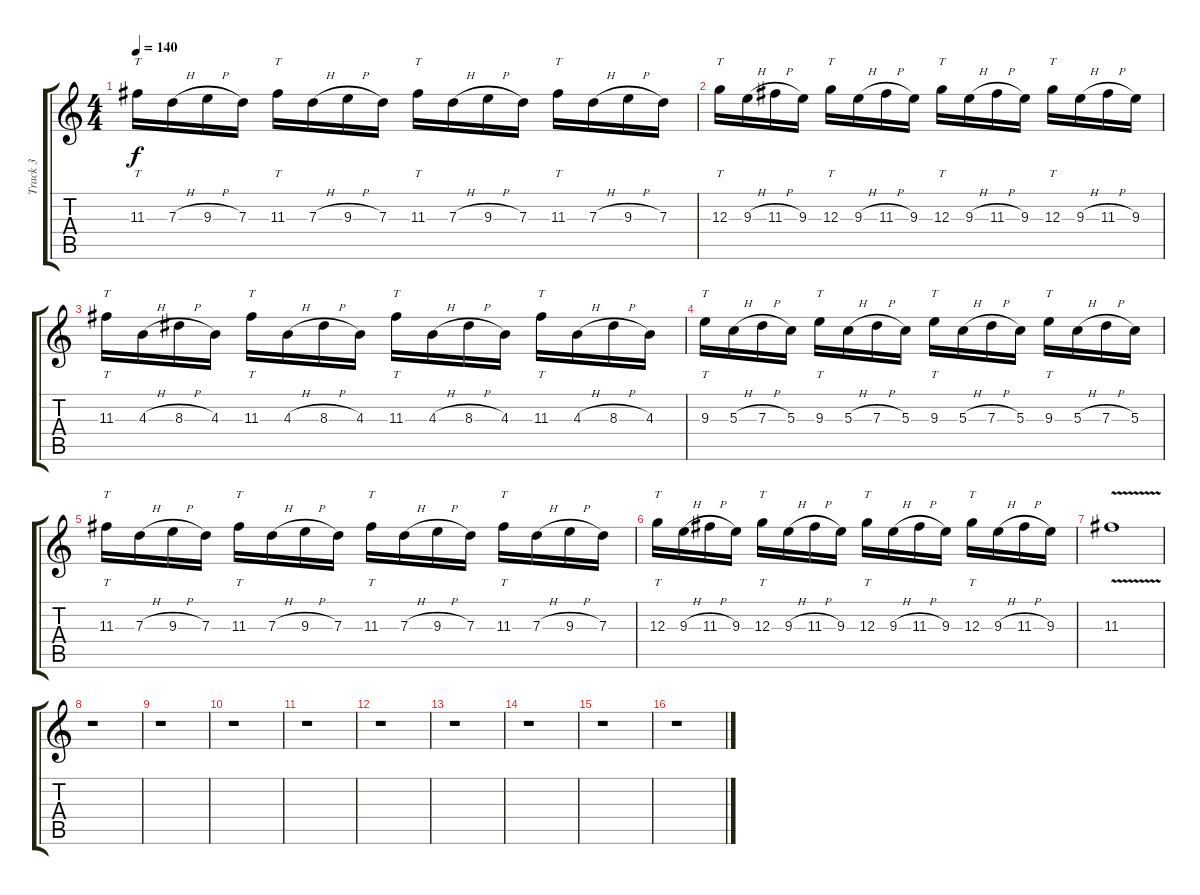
\track ("Track 3" "Track 3") {instrument distortionguitar}
\staff {score tabs}
\tuning (E4 B3 G3 D3 A2 E2) {hide}
\ts (4 4)
\tempo 140
\clef g2
\ks c
11.3.16{tt dy f} 7.3{h}.16 9.3{h}.16 7.3.16 11.3.16{tt} 7.3{h}.16 9.3{h}.16 7.3.16 11.3.16{tt} 7.3{h}.16 9.3{h}.16 7.3.16 11.3.16{tt} 7.3{h}.16 9.3{h}.16 7.3.16 |
12.3.16{tt} 9.3{h}.16 11.3{h}.16 9.3.16 12.3.16{tt} 9.3{h}.16 11.3{h}.16 9.3.16 12.3.16{tt} 9.3{h}.16 11.3{h}.16 9.3.16 12.3.16{tt} 9.3{h}.16 11.3{h}.16 9.3.16 |
11.3.16{tt} 4.3{h}.16 8.3{h}.16 4.3.16 11.3.16{tt} 4.3{h}.16 8.3{h}.16 4.3.16 11.3.16{tt} 4.3{h}.16 8.3{h}.16 4.3.16 11.3.16{tt} 4.3{h}.16 8.3{h}.16 4.3.16 |
9.3.16{tt} 5.3{h}.16 7.3{h}.16 5.3.16 9.3.16{tt} 5.3{h}.16 7.3{h}.16 5.3.16 9.3.16{tt} 5.3{h}.16 7.3{h}.16 5.3.16 9.3.16{tt} 5.3{h}.16 7.3{h}.16 5.3.16 |
11.3.16{tt} 7.3{h}.16 9.3{h}.16 7.3.16 11.3.16{tt} 7.3{h}.16 9.3{h}.16 7.3.16 11.3.16{tt} 7.3{h}.16 9.3{h}.16 7.3.16 11.3.16{tt} 7.3{h}.16 9.3{h}.16 7.3.16 |
12.3.16{tt} 9.3{h}.16 11.3{h}.16 9.3.16 12.3.16{tt} 9.3{h}.16 11.3{h}.16 9.3.16 12.3.16{tt} 9.3{h}.16 11.3{h}.16 9.3.16 12.3.16{tt} 9.3{h}.16 11.3{h}.16 9.3.16 |
11.3{v}.1 |
r.1 |
r.1 |
r.1 |
r.1 |
r.1 |
r.1 |
r.1 |
r.1 |
r.1
